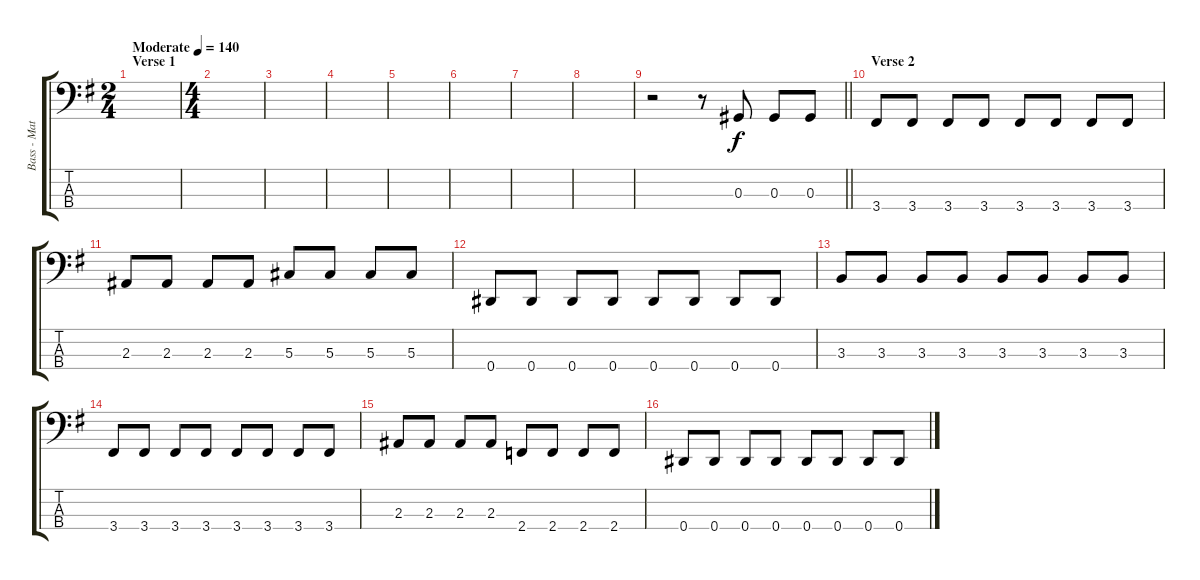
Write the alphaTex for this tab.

\track ("Bass - Matt Rubano" "Bass - Mat") {instrument electricbassfinger}
\staff {score tabs}
\tuning (Gb2 Db2 Ab1 Eb1) {hide}
\ts (2 4)
\section ("" "Verse 1")
\tempo (140 "Moderate")
\clef f4
\ks g
|
\ts (4 4)
|
|
|
|
|
|
|
\barLineRight lightlight
r.2 r.8 0.3.8 0.3.8 0.3.8 |
\section ("" "Verse 2")
3.4.8 3.4.8 3.4.8 3.4.8 3.4.8 3.4.8 3.4.8 3.4.8 |
2.3.8 2.3.8 2.3.8 2.3.8 5.3.8 5.3.8 5.3.8 5.3.8 |
0.4.8 0.4.8 0.4.8 0.4.8 0.4.8 0.4.8 0.4.8 0.4.8 |
3.3.8 3.3.8 3.3.8 3.3.8 3.3.8 3.3.8 3.3.8 3.3.8 |
3.4.8 3.4.8 3.4.8 3.4.8 3.4.8 3.4.8 3.4.8 3.4.8 |
2.3.8 2.3.8 2.3.8 2.3.8 2.4.8 2.4.8 2.4.8 2.4.8 |
0.4.8 0.4.8 0.4.8 0.4.8 0.4.8 0.4.8 0.4.8 0.4.8
